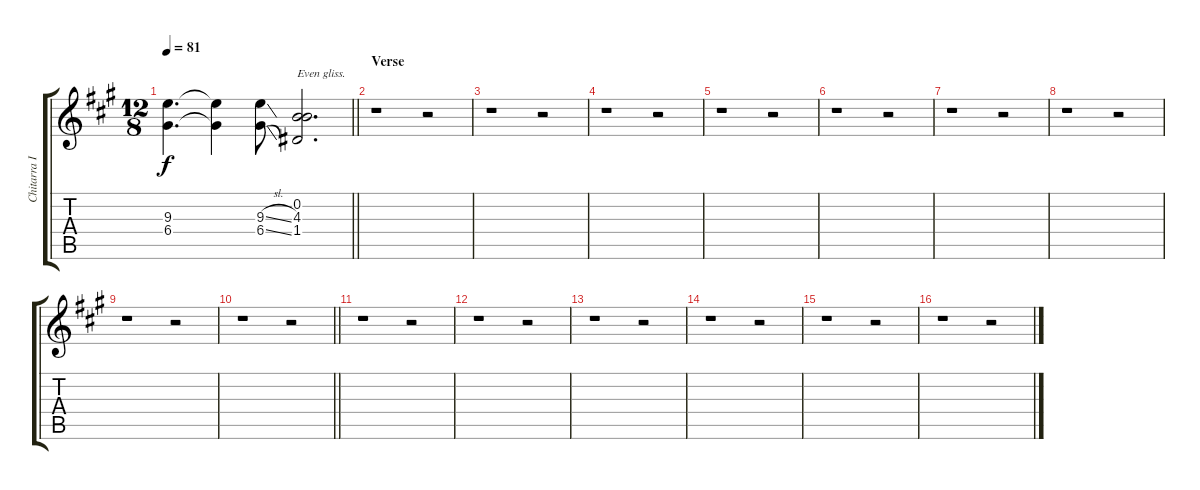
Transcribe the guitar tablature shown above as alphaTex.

\track ("Chitarra II (Assolo)" "Chitarra I") {instrument electricguitarjazz}
\staff {score tabs}
\tuning (E4 B3 G3 D3 A2 E2) {hide}
\ts (12 8)
\tempo 81
\clef g2
\barLineRight lightlight
\ks a
(9.3 6.4).4{d dy f} (9.3{t} 6.4{t}).4 (9.3{sl} 6.4{sl}).8 (0.2 4.3 1.4).2{d txt "Even gliss."} |
\section ("" "Verse")
r.1 r.2 |
r.1 r.2 |
r.1 r.2 |
r.1 r.2 |
r.1 r.2 |
r.1 r.2 |
r.1 r.2 |
r.1 r.2 |
\barLineRight lightlight
r.1 r.2 |
r.1 r.2 |
r.1 r.2 |
r.1 r.2 |
r.1 r.2 |
r.1 r.2 |
r.1 r.2
